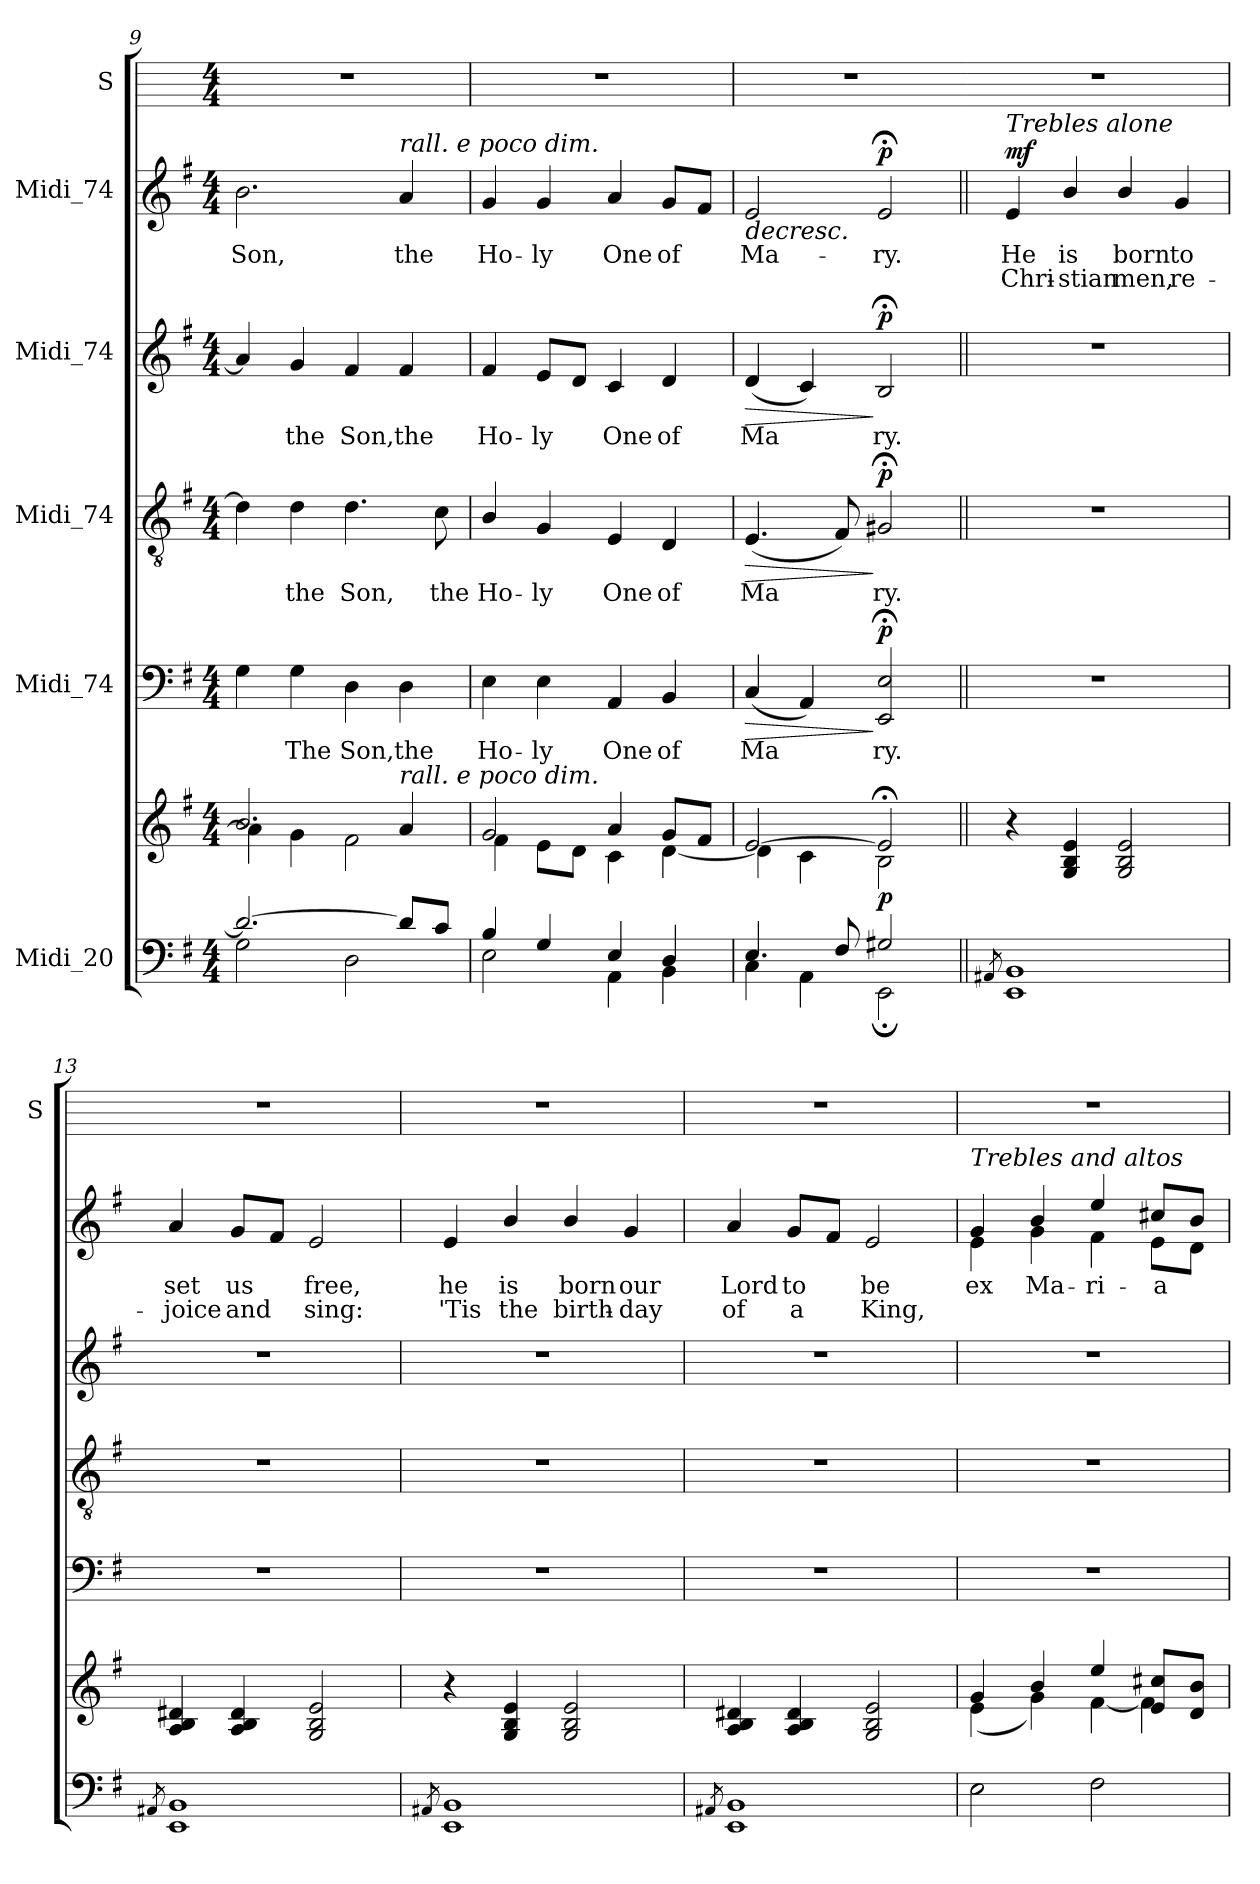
**kern	**kern	**dynam	**kern	**text	**dynam	**kern	**text	**dynam	**kern	**text	**dynam	**kern	**text	**text	**dynam	**kern
*part6	*part6	*part6	*part5	*part5	*part5	*part4	*part4	*part4	*part3	*part3	*part3	*part2	*part2	*part2	*part2	*part1
*staff7	*staff6	*staff6/7	*staff5	*staff5	*staff5	*staff4	*staff4	*staff4	*staff3	*staff3	*staff3	*staff2	*staff2	*staff2	*staff2	*staff1
*I"Midi_20	*	*	*I"Midi_74	*	*	*I"Midi_74	*	*	*I"Midi_74	*	*	*I"Midi_74	*	*	*	*I"S
*	*	*	*	*	*	*	*	*	*	*	*	*	*	*	*	*I'S
*clefF4	*clefG2	*	*clefF4	*	*	*clefGv2	*	*	*clefG2	*	*	*clefG2	*	*	*	*
*k[f#]	*k[f#]	*	*k[f#]	*	*	*k[f#]	*	*	*k[f#]	*	*	*k[f#]	*	*	*	*
*G:	*G:	*	*G:	*	*	*G:	*	*	*G:	*	*	*G:	*	*	*	*
*M4/4	*M4/4	*	*M4/4	*	*	*M4/4	*	*	*M4/4	*	*	*M4/4	*	*	*	*M4/4
=9	=9	=9	=9	=9	=9	=9	=9	=9	=9	=9	=9	=9	=9	=9	=9	=9
*^	*^	*	*	*	*	*	*	*	*	*	*	*	*	*	*	*
!	!	!	!	!	!	!	!	!	!	!	!	!	!	!	!LO:LY:b	!	!	!
2.d/_	2G\	2.b/	4a\]	.	4G	.	.	4d]	.	.	4a]	.	.	2.b	Son,	.	.	1r
!	!	!	!	!	!	!LO:LY:b	!	!	!LO:LY:b	!	!	!LO:LY:b	!	!	!	!	!	!
.	.	.	4g\	.	4G	The	.	4d	the	.	4g	the	.	.	.	.	.	.
!	!	!	!	!	!	!LO:LY:b	!	!	!LO:LY:b	!	!	!LO:LY:b	!	!	!	!	!	!
.	2D\	.	2f#\	.	4D	Son,	.	4.d	Son,	.	4f#	Son,	.	.	.	.	.	.
!	!	!	!	!	!	!	!	!	!	!	!	!	!	!LO:TX:a:i:t=rall. e poco dim.	!	!	!	!
!	!	!LO:TX:a:i:t=rall. e poco dim.	!	!	!	!	!	!	!	!	!	!	!	!	!	!	!	!
!	!	!	!	!	!	!LO:LY:b	!	!	!	!	!	!LO:LY:b	!	!	!LO:LY:b	!	!	!
8d/L]	.	4a/	.	.	4D	the	.	.	.	.	4f#	the	.	4a	the	.	.	.
!	!	!	!	!	!	!	!	!	!LO:LY:b	!	!	!	!	!	!	!	!	!
8c/J	.	.	.	.	.	.	.	8c	the	.	.	.	.	.	.	.	.	.
=10	=10	=10	=10	=10	=10	=10	=10	=10	=10	=10	=10	=10	=10	=10	=10	=10	=10	=10
!	!	!	!	!	!	!LO:LY:b	!	!	!LO:LY:b	!	!	!LO:LY:b	!	!	!LO:LY:b	!	!	!
4B/	2E\	2g/	4f#\	.	4E	Ho-	.	4B/	Ho-	.	4f#	Ho-	.	4g	Ho-	.	.	1r
!	!	!	!	!	!	!LO:LY:b	!	!	!LO:LY:b	!	!	!LO:LY:b	!	!	!LO:LY:b	!	!	!
4G/	.	.	8e\L	.	4E	-ly	.	4G	-ly	.	8eL	-ly	.	4g	-ly	.	.	.
.	.	.	8d\J	.	.	.	.	.	.	.	8dJ	.	.	.	.	.	.	.
!	!	!	!	!	!	!LO:LY:b	!	!	!LO:LY:b	!	!	!LO:LY:b	!	!	!LO:LY:b	!	!	!
4E/	4AA\	4a/	4c\	.	4AA	One	.	4E	One	.	4c	One	.	4a	One	.	.	.
!	!	!	!	!	!	!LO:LY:b	!	!	!LO:LY:b	!	!	!LO:LY:b	!	!	!LO:LY:b	!	!	!
4D/	4BB\	8g/L	[4d\	.	4BB	of	.	4D	of	.	4d	of	.	8gL	of	.	.	.
.	.	8f#/J	.	.	.	.	.	.	.	.	.	.	.	8f#J	.	.	.	.
=11	=11	=11	=11	=11	=11	=11	=11	=11	=11	=11	=11	=11	=11	=11	=11	=11	=11	=11
!	!	!	!	!	!	!LO:LY:b	!LO:HP:b	!	!LO:LY:b	!LO:HP:b	!	!LO:LY:b	!LO:HP:b	!	!LO:LY:b	!	!LO:HP:b	!
4.E/	4C\	[2e/	4d\]	.	(<4C	Ma	>	(<4.E	Ma	>	(<4d	Ma	>	2e	Ma-	.	>	1r
.	4AA\	.	4c\	.	4AA)	.	.	.	.	.	4c)	.	.	.	.	.	.	.
8F#/	.	.	.	.	.	.	.	8F#)	.	.	.	.	.	.	.	.	.	.
!	!	!	!	!LO:DY:a=2	!	!LO:LY:b	!LO:DY:n=1:a	!	!LO:LY:b	!LO:DY:n=1:a	!	!LO:LY:b	!LO:DY:n=1:a	!	!LO:LY:b	!	!LO:DY:a	!
2G#X/	2EE;\	2e;</]	2B\	p	2EE;< 2E;<	ry.	] p	2G#X;<	ry.	] p	2B;<	ry.	] p	2e;<	-ry.	.	p	.
*v	*v	*	*	*	*	*	*	*	*	*	*	*	*	*	*	*	*	*
*	*v	*v	*	*	*	*	*	*	*	*	*	*	*	*	*	*	*
.	.	.	.	.	.	.	.	.	.	.	.	.	.	.	]	.
!!LO:LB:g=z
=12||	=12||	=12	=12||	=12	=12	=12||	=12	=12	=12||	=12	=12	=12||	=12	=12	=12	=12
8qAA#X/	.	.	.	.	.	.	.	.	.	.	.	.	.	.	.	.
*	*	*	*M4/4	*	*	*M4/4	*	*	*M4/4	*	*	*	*	*	*	*M4/4
!	!	!	!	!	!	!	!	!	!	!	!	!LO:TX:a:i:t=Trebles alone	!	!	!	!
!	!	!	!	!	!	!	!	!	!	!	!	!	!LO:LY:b	!LO:LY:b	!LO:DY:b	!
1EE 1BB	4r	.	1r	.	.	1r	.	.	1r	.	.	4e/	He	Chri-	mf	1r
!	!	!	!	!	!	!	!	!	!	!	!	!	!LO:LY:b	!LO:LY:b	!	!
.	4G 4B 4e	.	.	.	.	.	.	.	.	.	.	4b/	-is	stian	.	.
!	!	!	!	!	!	!	!	!	!	!	!	!	!LO:LY:b	!LO:LY:b	!	!
.	2G 2B 2e	.	.	.	.	.	.	.	.	.	.	4b/	born	men,	.	.
!	!	!	!	!	!	!	!	!	!	!	!	!	!LO:LY:b	!LO:LY:b	!	!
.	.	.	.	.	.	.	.	.	.	.	.	4g/	to	re-	.	.
=13	=13	=13	=13	=13	=13	=13	=13	=13	=13	=13	=13	=13	=13	=13	=13	=13
8qAA#X/	.	.	.	.	.	.	.	.	.	.	.	.	.	.	.	.
!	!	!	!	!	!	!	!	!	!	!	!	!	!LO:LY:b	!LO:LY:b	!	!
1EE 1BB	4A 4B 4d#X	.	1r	.	.	1r	.	.	1r	.	.	4a/	-set	joice	.	1r
!	!	!	!	!	!	!	!	!	!	!	!	!	!LO:LY:b	!LO:LY:b	!	!
.	4A 4B 4d#	.	.	.	.	.	.	.	.	.	.	8g/L	us	and	.	.
.	.	.	.	.	.	.	.	.	.	.	.	8f#/J	.	.	.	.
!	!	!	!	!	!	!	!	!	!	!	!	!	!LO:LY:b	!LO:LY:b	!	!
.	2G 2B 2e	.	.	.	.	.	.	.	.	.	.	2e/	free,	sing:	.	.
=14	=14	=14	=14	=14	=14	=14	=14	=14	=14	=14	=14	=14	=14	=14	=14	=14
8qAA#X/	.	.	.	.	.	.	.	.	.	.	.	.	.	.	.	.
!	!	!	!	!	!	!	!	!	!	!	!	!	!LO:LY:b	!LO:LY:b	!	!
1EE 1BB	4r	.	1r	.	.	1r	.	.	1r	.	.	4e/	he	'Tis	.	1r
!	!	!	!	!	!	!	!	!	!	!	!	!	!LO:LY:b	!LO:LY:b	!	!
.	4G 4B 4e	.	.	.	.	.	.	.	.	.	.	4b/	is	the	.	.
!	!	!	!	!	!	!	!	!	!	!	!	!	!LO:LY:b	!LO:LY:b	!	!
.	2G 2B 2e	.	.	.	.	.	.	.	.	.	.	4b/	born	birth-	.	.
!	!	!	!	!	!	!	!	!	!	!	!	!	!LO:LY:b	!LO:LY:b	!	!
.	.	.	.	.	.	.	.	.	.	.	.	4g/	-our	day	.	.
!!LO:LB:g=z
=15	=15	=15	=15	=15	=15	=15	=15	=15	=15	=15	=15	=15	=15	=15	=15	=15
8qAA#X/	.	.	.	.	.	.	.	.	.	.	.	.	.	.	.	.
*	*	*	*M4/4	*	*	*M4/4	*	*	*M4/4	*	*	*	*	*	*	*M4/4
*^	*^	*	*	*	*	*	*	*	*	*	*	*	*	*	*	*
!	!	!	!	!	!	!	!	!	!	!	!	!	!	!	!LO:LY:b	!LO:LY:b	!	!
*	*	*	*	*	*	*	*	*	*	*	*	*	*	*^	*	*	*	*
1EE 1BB	1ryy	4A/ 4B/ 4d#X/	1ryy	.	1r	.	.	1r	.	.	1r	.	.	4a/	1ryy	Lord	of	.	1r
!	!	!	!	!	!	!	!	!	!	!	!	!	!	!	!	!LO:LY:b	!LO:LY:b	!	!
.	.	4A/ 4B/ 4d#/	.	.	.	.	.	.	.	.	.	.	.	8g/L	.	to	a	.	.
.	.	.	.	.	.	.	.	.	.	.	.	.	.	8f#/J	.	.	.	.	.
!	!	!	!	!	!	!	!	!	!	!	!	!	!	!	!	!LO:LY:b	!LO:LY:b	!	!
.	.	2G/ 2B/ 2e/	.	.	.	.	.	.	.	.	.	.	.	2e/	.	be	King,	.	.
=16	=16	=16	=16	=16	=16	=16	=16	=16	=16	=16	=16	=16	=16	=16	=16	=16	=16	=16	=16
!	!	!	!	!	!	!	!	!	!	!	!	!	!	!LO:TX:a:i:t=Trebles and altos	!	!	!	!	!
!	!	!	!	!	!	!	!	!	!	!	!	!	!	!	!	!LO:LY:b	!	!	!
1ryy	2E	4g/	(<4e\	.	1r	.	.	1r	.	.	1r	.	.	4g/	4e\	ex	.	.	1r
!	!	!	!	!	!	!	!	!	!	!	!	!	!	!	!	!LO:LY:b	!	!	!
.	.	4b/	4g\)	.	.	.	.	.	.	.	.	.	.	4b/	4g\	Ma-	.	.	.
!	!	!	!	!	!	!	!	!	!	!	!	!	!	!	!	!LO:LY:b	!	!	!
.	2F#	4ee/	[4f#\	.	.	.	.	.	.	.	.	.	.	4ee/	4f#\	-ri-	.	.	.
!	!	!	!	!	!	!	!	!	!	!	!	!	!	!	!	!LO:LY:b	!	!	!
.	.	8e/ 8cc#X/L	4f#\]	.	.	.	.	.	.	.	.	.	.	8cc#X/L	8e\L	-a	.	.	.
.	.	8d/ 8b/J	.	.	.	.	.	.	.	.	.	.	.	8b/J	8d\J	.	.	.	.
*v	*v	*	*	*	*	*	*	*	*	*	*	*	*	*v	*v	*	*	*	*
*	*v	*v	*	*	*	*	*	*	*	*	*	*	*	*	*	*	*
=	=	=	=	=	=	=	=	=	=	=	=	=	=	=	=	=
*-	*-	*-	*-	*-	*-	*-	*-	*-	*-	*-	*-	*-	*-	*-	*-	*-
